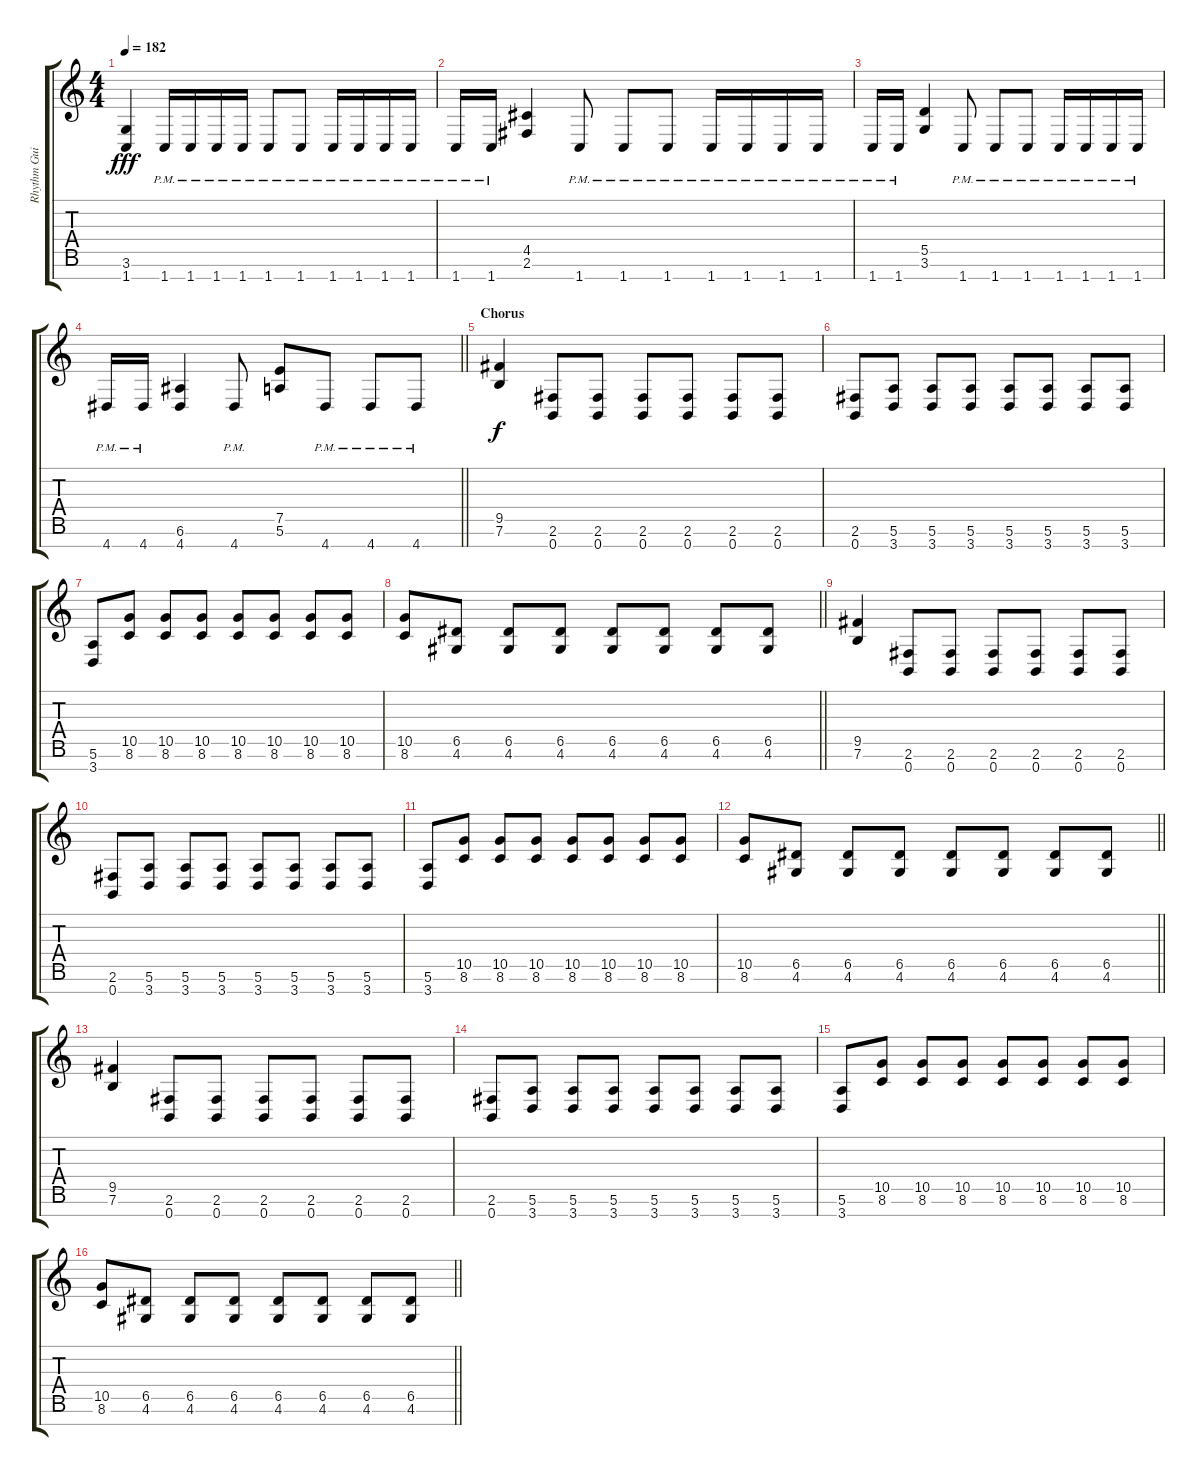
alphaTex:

\track ("Rhythm Guitar 1" "Rhythm Gui") {instrument distortionguitar}
\staff {score tabs}
\tuning (E4 B3 G3 D3 A2 E2 B1) {hide}
\ts (4 4)
\tempo 182
\clef g2
\ks c
(3.6 1.7).4{dy fff} 1.7{pm}.16 1.7{pm}.16 1.7{pm}.16 1.7{pm}.16 1.7{pm}.8 1.7{pm}.8 1.7{pm}.16 1.7{pm}.16 1.7{pm}.16 1.7{pm}.16 |
1.7{pm}.16 1.7{pm}.16 (4.5 2.6).4 1.7{pm}.8 1.7{pm}.8 1.7{pm}.8 1.7{pm}.16 1.7{pm}.16 1.7{pm}.16 1.7{pm}.16 |
1.7{pm}.16 1.7{pm}.16 (5.5 3.6).4 1.7{pm}.8 1.7{pm}.8 1.7{pm}.8 1.7{pm}.16 1.7{pm}.16 1.7{pm}.16 1.7{pm}.16 |
\barLineRight lightlight
4.7{pm}.16 4.7{pm}.16 (6.6 4.7).4 4.7{pm}.8 (7.5 5.6).8 4.7{pm}.8 4.7{pm}.8 4.7{pm}.8 |
\section ("" "Chorus")
(9.5 7.6).4{dy f} (2.6 0.7).8 (2.6 0.7).8 (2.6 0.7).8 (2.6 0.7).8 (2.6 0.7).8 (2.6 0.7).8 |
(2.6 0.7).8 (5.6 3.7).8 (5.6 3.7).8 (5.6 3.7).8 (5.6 3.7).8 (5.6 3.7).8 (5.6 3.7).8 (5.6 3.7).8 |
(5.6 3.7).8 (10.5 8.6).8 (10.5 8.6).8 (10.5 8.6).8 (10.5 8.6).8 (10.5 8.6).8 (10.5 8.6).8 (10.5 8.6).8 |
\barLineRight lightlight
(10.5 8.6).8 (6.5 4.6).8 (6.5 4.6).8 (6.5 4.6).8 (6.5 4.6).8 (6.5 4.6).8 (6.5 4.6).8 (6.5 4.6).8 |
(9.5 7.6).4 (2.6 0.7).8 (2.6 0.7).8 (2.6 0.7).8 (2.6 0.7).8 (2.6 0.7).8 (2.6 0.7).8 |
(2.6 0.7).8 (5.6 3.7).8 (5.6 3.7).8 (5.6 3.7).8 (5.6 3.7).8 (5.6 3.7).8 (5.6 3.7).8 (5.6 3.7).8 |
(5.6 3.7).8 (10.5 8.6).8 (10.5 8.6).8 (10.5 8.6).8 (10.5 8.6).8 (10.5 8.6).8 (10.5 8.6).8 (10.5 8.6).8 |
\barLineRight lightlight
(10.5 8.6).8 (6.5 4.6).8 (6.5 4.6).8 (6.5 4.6).8 (6.5 4.6).8 (6.5 4.6).8 (6.5 4.6).8 (6.5 4.6).8 |
(9.5 7.6).4 (2.6 0.7).8 (2.6 0.7).8 (2.6 0.7).8 (2.6 0.7).8 (2.6 0.7).8 (2.6 0.7).8 |
(2.6 0.7).8 (5.6 3.7).8 (5.6 3.7).8 (5.6 3.7).8 (5.6 3.7).8 (5.6 3.7).8 (5.6 3.7).8 (5.6 3.7).8 |
(5.6 3.7).8 (10.5 8.6).8 (10.5 8.6).8 (10.5 8.6).8 (10.5 8.6).8 (10.5 8.6).8 (10.5 8.6).8 (10.5 8.6).8 |
\barLineRight lightlight
(10.5 8.6).8 (6.5 4.6).8 (6.5 4.6).8 (6.5 4.6).8 (6.5 4.6).8 (6.5 4.6).8 (6.5 4.6).8 (6.5 4.6).8
